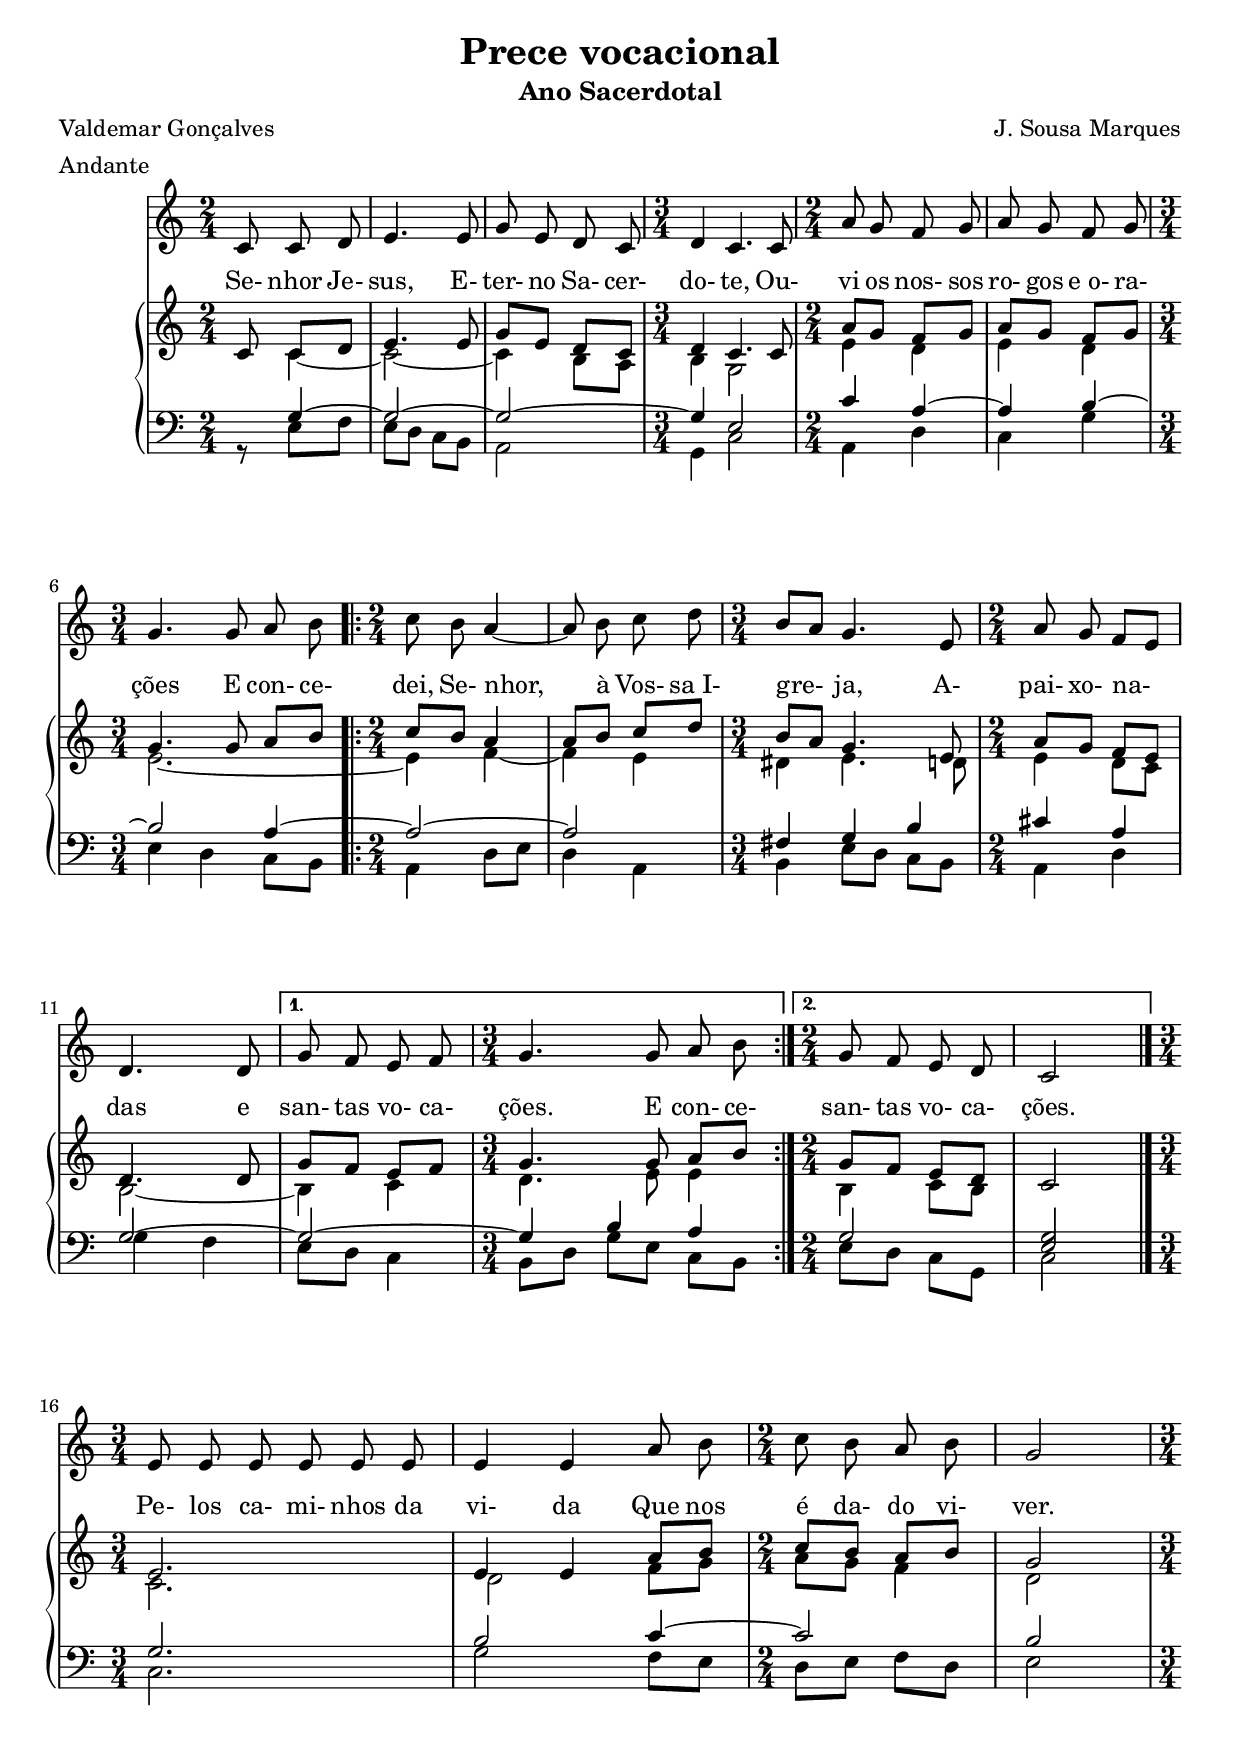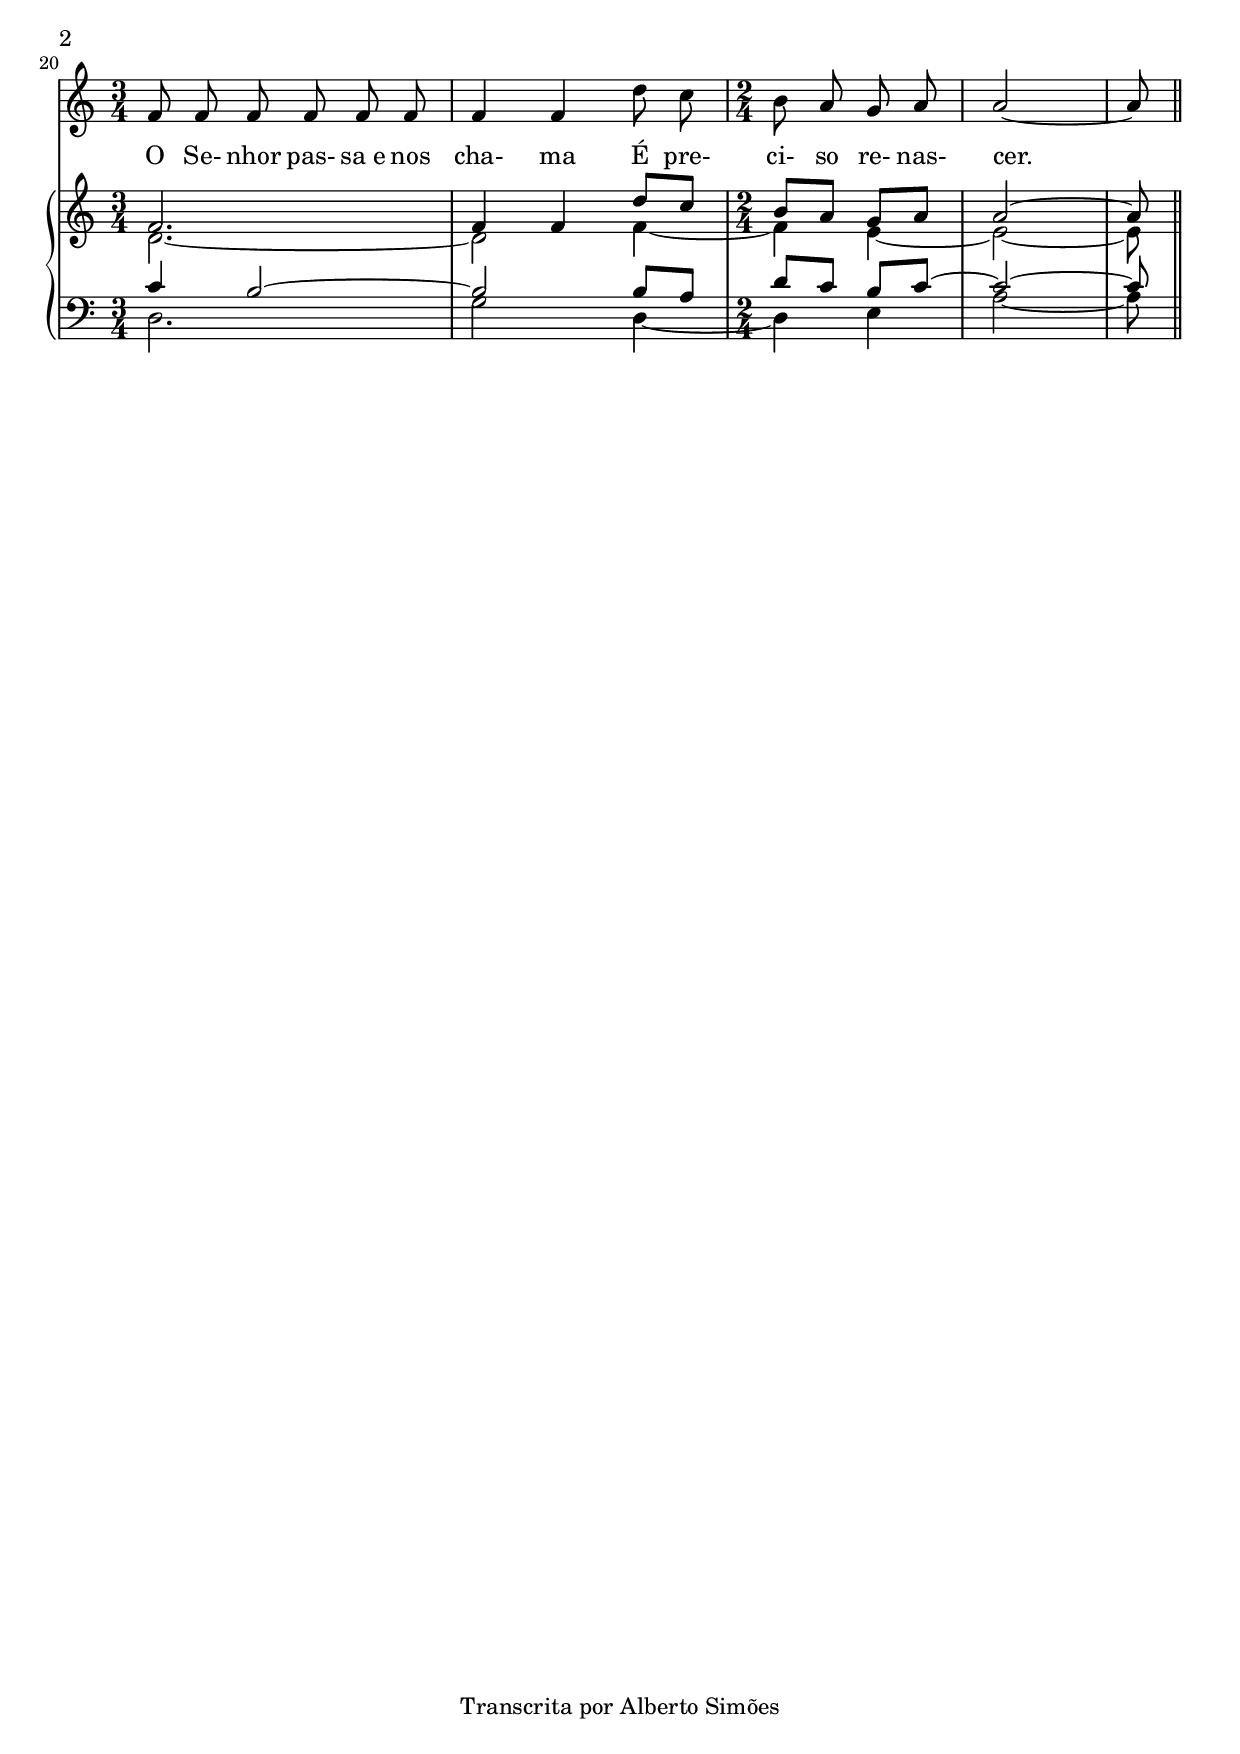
\version "2.14.0"

\header {
  title = "Prece vocacional"
  subtitle = "Ano Sacerdotal"
  composer = "J. Sousa Marques"
  poet = "Valdemar Gonçalves"
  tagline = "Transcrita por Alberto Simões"

  ocasioes = "ofertorio"
  seccao   = "ofertorio"

  meter = "Andante"
}



global = {
  \key c \major
  \time 2/4
}

melody = \relative c' {
  \global
  \clef treble
  \autoBeamOff

  \partial 8*3 c8 c d
  e4. e8 
  g e d c
  \time 3/4
  d4 c4. c8
  \time 2/4
  a'8 g f g

  a g f g
  \time 3/4
  g4. g8 a b
  
  \repeat volta 2 {
    \time 2/4
    c b a4 ~
    a8 b c d
    \time 3/4
    b8[ a] g4. e8
    \time 2/4 
    a g f[ e] d4. d8
  }
  \alternative {
    { g8 f e f \time 3/4 g4. g8 a b }
    { \time 2/4 g8 f e d c2 }
  } \bar "|."\break
  
  \time 3/4
  e8 e e e e e
  e4 e a8 b
  \time 2/4
  c b a b g2

  \time 3/4
  f8 f f f f f
  f4 f d'8 c
  \time 2/4
  b a g a a2 ~ 
  a8 \bar "||"
}

text = \lyricmode {
  Se- nhor Je- sus, E- ter- no Sa- cer- do- te, Ou- vi os nos- sos ro- gos e_o- ra- ções
  E con- ce- dei, Se- nhor, à Vos- sa_I- gre- ja, A- pai- xo- na- das e
  san- tas vo- ca- ções. E con- ce- san- tas vo- ca- ções.
  Pe- los ca- mi- nhos da vi- da Que nos é da- do vi- ver.
  O Se- nhor pas- sa_e nos cha- ma É pre- ci- so re- nas- cer.
}

upperA = \relative c' {
  \partial 8*3 c8 c[ d]
  e4. e8
  g[ e] d[ c]
  \time 3/4
  d4 c4. c8
  \time 2/4
  a'8[ g] f[ g]

  a[ g] f[ g]
  \time 3/4
  g4. g8 a[ b]
  \repeat volta 2 {
    \time 2/4
    c8[ b] a4
    a8[ b] c[ d]
    \time 3/4
    b[ a] g4. e8
    \time 2/4
    a8 g f[ e]
    d4. d8
  }
  \alternative {
    { g8[ f] e[ f] \time 3/4 g4. g8 a[ b] }
    { \time 2/4 g8[ f] e[ d] c2 }
  }

  \time 3/4
  e2. e4 e a8[ b]
  \time 2/4
  c[ b] a[ b] g2

  \time 3/4
  f2. f4 f d'8[ c]
  \time 2/4
  b8[ a] g[ a] a2 ~ a8
}

upperB = \relative c' {
  \partial 8*3 s8 c4 ~
  c2 ~
  c4 b8[ a]
  b4 g2
  e'4 d

  e d
  e2. ~
  \repeat volta 2 {
    e4 f~ 
    f e
    dis e4. d8
    e4 d8[ c]
    b2 ~
  }
  \alternative {
    { b4 c d4. e8 e4 }
    { b4 c8[ b] s2 }
  }
  c2. d2 f8[ g] a[ g] f4 d2
  d2. ~ d2 f4 ~ f e ~ e2 ~ e8
}


lowerA = \relative c' {
  \partial 8*3 s8 g4 ~
  g2 ~
  g2 ~
  \time 3/4 g4 e2
  \time 2/4 c'4 a ~
  a b ~
  \time 3/4 b2 a4 ~
  \repeat volta 2 {
    \time 2/4
    a2 ~ a2 
    \time 3/4 fis4 g b
    \time 2/4 cis a
    g2 ~
  }
  \alternative {
    { g2 ~ \time 3/4 g4 b a  }
    { \time 2/4 g2 <e g>2 }
  }
  \time 3/4 g2. b2 c4 ~ \time 2/4 c2 b2
  \time 3/4 c4 b2 ~ b2 b8[ a] \time 2/4 d8[ c] b[ c] ~ c2 ~ c8
}

lowerB = \relative c {
  \partial 8*3 r8 e8[ f]
  e[ d] c[ b] a2 g4 c2 a4 d
  c g' e d c8[ b] 
  \repeat volta 2 {
    a4 d8[ e]
    d4 a
    b e8[ d] c[ b]
    a4 d g f
  }
  \alternative {
    { e8[ d] c4 b8[ d] g[ e] c[ b]}
    { e[ d] c[ g] c2 }
  }
  c2. g'2 f8[ e] d[ e] f[ d] e2
  d2. g2 d4 ~ d e a2 ~ a8
}

upper = {
  \global
  \clef treble
  << \upperA \\ \upperB >>
}

lower = {
  \global
  \clef bass
  << \lowerA \\ \lowerB >>
}

\score {
  <<
    \new Voice = "mel" \melody
    \new PianoStaff <<
      \new Staff = "upper" \upper
      \new Staff = "lower" \lower
    >>
    \new Lyrics \with { alignAboveContext = "upper" }
                { \lyricsto "mel" \text}
  >>
  \layout {
    \context {
      \Staff \RemoveEmptyStaves       
      % \override VerticalAxisGroup #'remove-first = ##t
    }
  }
  \midi {
    \context {
      \Score
      tempoWholesPerMinute = #(ly:make-moment 73 4)
    }
  }
}


